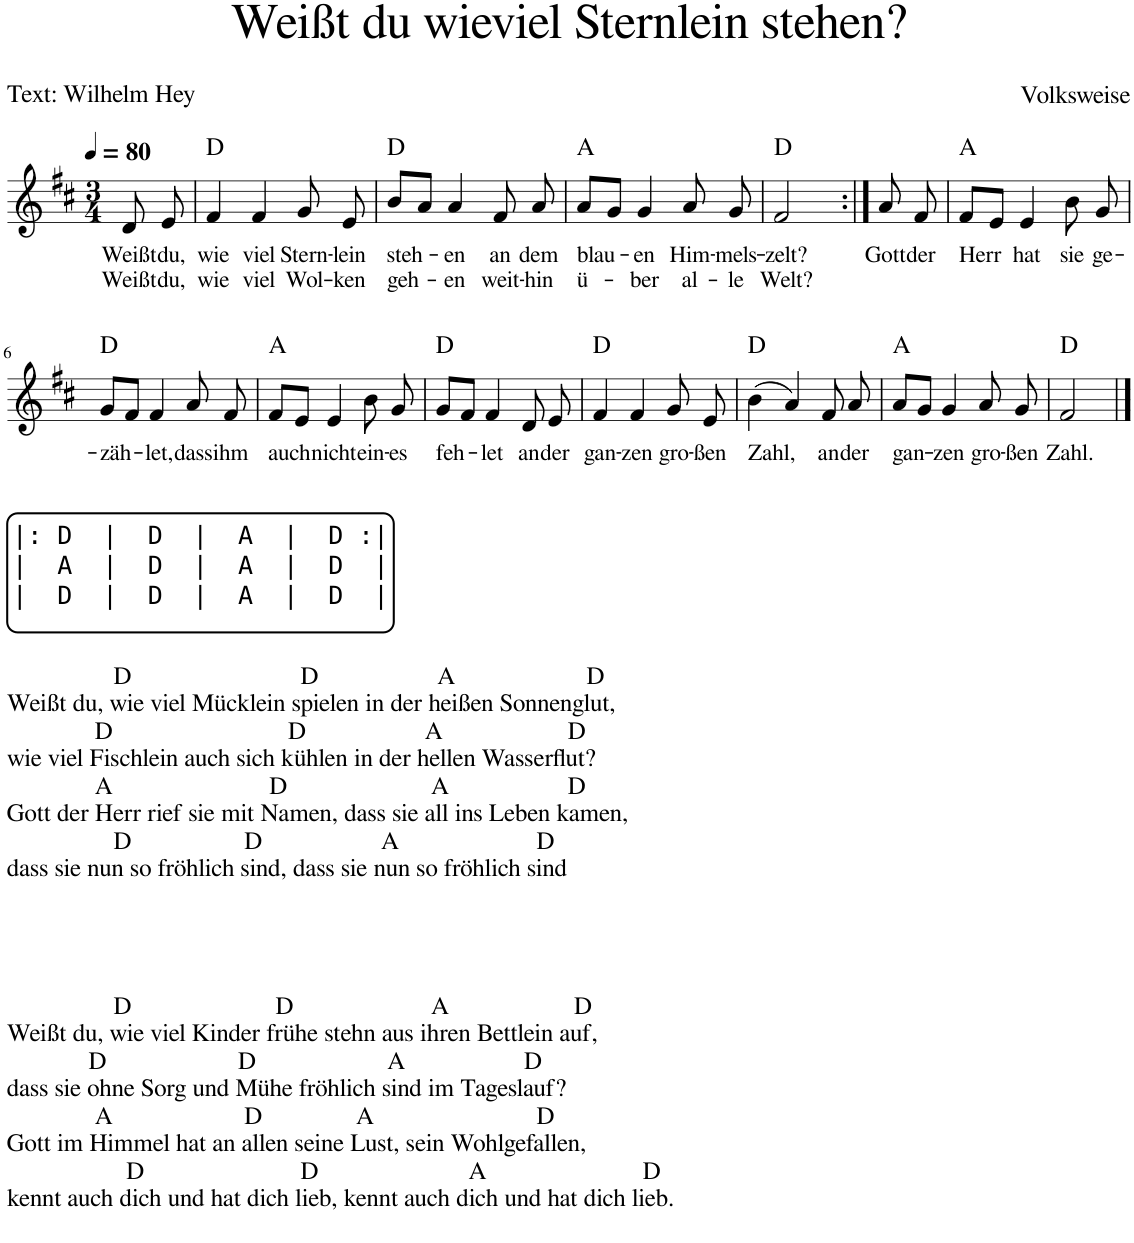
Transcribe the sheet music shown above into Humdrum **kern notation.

**kern	**text	**text	**harte
*part1	*part1	*part1	*part1
*staff1	*staff1	*staff1	*
*I"Piano	*	*	*
*I'Pno.	*	*	*
*clefG2	*	*	*
*k[f#c#]	*	*	*
*M3/4	*	*	*
*MM80	*	*	*
=	=	=	=
!	!LO:LY:b	!LO:LY:b	!
8d/	Weißt	Weißt	.
!	!LO:LY:b	!LO:LY:b	!
8e/	du,	du,	.
=1	=1	=1	=1
!	!LO:LY:b	!LO:LY:b	!
4f#/	wie	wie	D:maj
!	!LO:LY:b	!LO:LY:b	!
4f#/	viel	viel	.
!	!LO:LY:b	!LO:LY:b	!
8g/	Stern-	Wol-	.
!	!LO:LY:b	!LO:LY:b	!
8e/	-lein	-ken	.
=2	=2	=2	=2
!	!LO:LY:b	!LO:LY:b	!
8b/L	steh-	geh-	D:maj
8a/J	.	.	.
!	!LO:LY:b	!LO:LY:b	!
4a/	-en	-en	.
!	!LO:LY:b	!LO:LY:b	!
8f#/	an	weit-	.
!	!LO:LY:b	!LO:LY:b	!
8a/	dem	-hin	.
=3	=3	=3	=3
!	!LO:LY:b	!LO:LY:b	!
8a/L	blau-	ü-	A:maj
8g/J	.	.	.
!	!LO:LY:b	!LO:LY:b	!
4g/	-en	-ber	.
!	!LO:LY:b	!LO:LY:b	!
8a/	Him-	al-	.
!	!LO:LY:b	!LO:LY:b	!
8g/	-mels-	-le	.
=3X1	=3X1	=3X1	=3X1
!	!LO:LY:b	!LO:LY:b	!
2f#/	-zelt?	Welt?	D:maj
=4:|!	=4:|!	=4:|!	=4:|!
!	!LO:LY:b	!	!
8a/	Gott	.	.
!	!LO:LY:b	!	!
8f#/	der	.	.
=5	=5	=5	=5
!	!LO:LY:b	!	!
8f#/L	Herr	.	A:maj
8e/J	.	.	.
!	!LO:LY:b	!	!
4e/	hat	.	.
!	!LO:LY:b	!	!
8b\	sie	.	.
!	!LO:LY:b	!	!
8g/	ge-	.	.
!!LO:LB:g=z
=6	=6	=6	=6
!LO:TX:b:t=D                           D                   A                     D	!	!	!
!LO:TX:b:t=Weißt du, wie viel Mücklein spielen in der heißen Sonnenglut,	!	!	!
!LO:TX:b:t=D                            D                   A                    D	!	!	!
!LO:TX:b:t=wie viel Fischlein auch sich kühlen in der hellen Wasserflut?	!	!	!
!LO:TX:b:t=A                         D                       A                   D	!	!	!
!LO:TX:b:t=Gott der Herr rief sie mit Namen, dass sie all ins Leben kamen,	!	!	!
!LO:TX:b:t=D                  D                   A                      D	!	!	!
!LO:TX:b:t=dass sie nun so fröhlich sind, dass sie nun so fröhlich sind	!	!	!
!LO:TX:b:t=D                       D                      A                    D	!	!	!
!LO:TX:b:t=Weißt du, wie viel Kinder frühe stehn aus ihren Bettlein auf,	!	!	!
!LO:TX:b:t=D                     D                     A                   D	!	!	!
!LO:TX:b:t=dass sie ohne Sorg und Mühe fröhlich sind im Tageslauf?	!	!	!
!LO:TX:b:t=A                     D               A                          D	!	!	!
!LO:TX:b:t=Gott im Himmel hat an allen seine Lust, sein Wohlgefallen,	!	!	!
!LO:TX:b:t=D                         D                        A                         D	!	!	!
!LO:TX:b:t=kennt auch dich und hat dich lieb, kennt auch dich und hat dich lieb.	!	!	!
!LO:TX:b:t=|&colon; D  |  D  |  A  |  D &colon;|	!	!	!
!LO:TX:b:t=|  A  |  D  |  A  |  D  |	!	!	!
!LO:TX:b:t=|  D  |  D  |  A  |  D  |	!	!	!
!	!LO:LY:b	!	!
8g/L	-zäh-	.	D:maj
8f#/J	.	.	.
!	!LO:LY:b	!	!
4f#/	-let,	.	.
!	!LO:LY:b	!	!
8a/	dass	.	.
!	!LO:LY:b	!	!
8f#/	ihm	.	.
=7	=7	=7	=7
!	!LO:LY:b	!	!
8f#/L	auch	.	A:maj
8e/J	.	.	.
!	!LO:LY:b	!	!
4e/	nicht	.	.
!	!LO:LY:b	!	!
8b\	ein-	.	.
!	!LO:LY:b	!	!
8g/	-es	.	.
=8	=8	=8	=8
!	!LO:LY:b	!	!
8g/L	feh-	.	D:maj
8f#/J	.	.	.
!	!LO:LY:b	!	!
4f#/	-let	.	.
!	!LO:LY:b	!	!
8d/	an	.	.
!	!LO:LY:b	!	!
8e/	der	.	.
=9	=9	=9	=9
!	!LO:LY:b	!	!
4f#/	gan-	.	D:maj
!	!LO:LY:b	!	!
4f#/	-zen	.	.
!	!LO:LY:b	!	!
8g/	gro-	.	.
!	!LO:LY:b	!	!
8e/	-ßen	.	.
=10	=10	=10	=10
!	!LO:LY:b	!	!
(4b\	Zahl,	.	D:maj
4a/)	.	.	.
!	!LO:LY:b	!	!
8f#/	an	.	.
!	!LO:LY:b	!	!
8a/	der	.	.
=11	=11	=11	=11
!	!LO:LY:b	!	!
8a/L	gan-	.	A:maj
8g/J	.	.	.
!	!LO:LY:b	!	!
4g/	-zen	.	.
!	!LO:LY:b	!	!
8a/	gro-	.	.
!	!LO:LY:b	!	!
8g/	-ßen	.	.
=12	=12	=12	=12
!	!LO:LY:b	!	!
2f#/	Zahl.	.	D:maj
==	==	==	==
*-	*-	*-	*-
